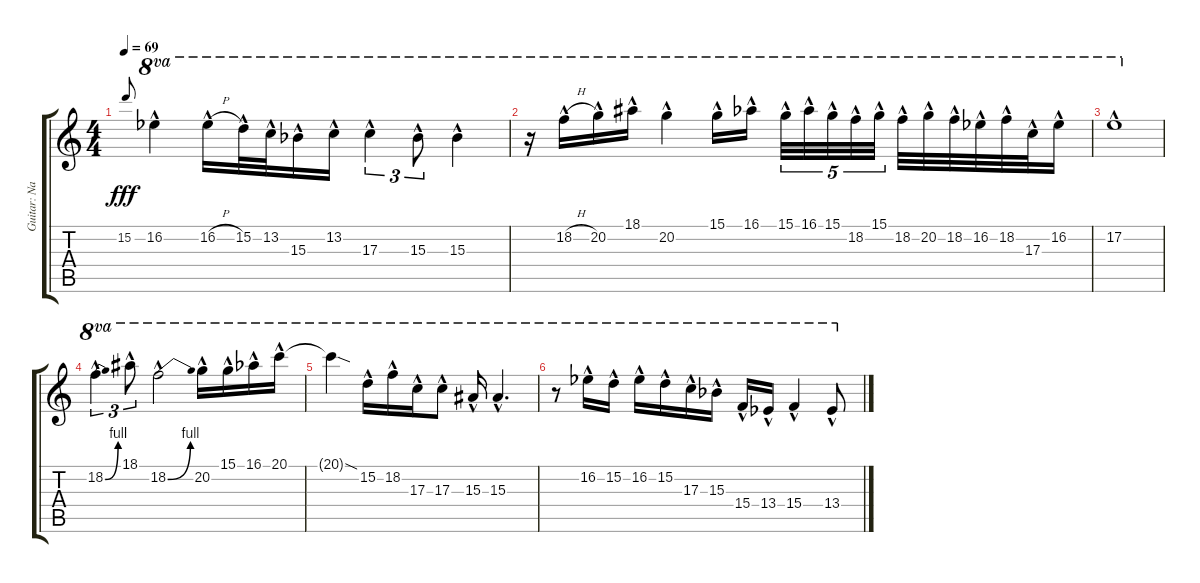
\track ("Guitar: Nancy" "Guitar: Na") {instrument overdrivenguitar}
\staff {score tabs}
\tuning (E4 B3 G3 D3 A2 E2) {hide}
\ts (4 4)
\tempo 69
\clef g2
\ks c
15.2.8{gr onbeat dy fff} 16.2{hac acc b}.4{ot 8va} 16.2{h hac acc b}.16{ot 8va} 15.2{hac}.32{ot 8va} 13.2{hac}.32{ot 8va} 15.3{hac acc b}.16{ot 8va} 13.2{hac}.16{ot 8va} 17.3{hac}.4{tu (3 2) ot 8va} 15.3{hac acc b}.8{tu (3 2) ot 8va} 15.3{hac acc b}.4{ot 8va} |
r.16{ot 8va} 18.2{h hac}.16{ot 8va} 20.2{hac}.16{ot 8va} 18.1{hac}.16{ot 8va} 20.2{hac}.4{ot 8va} 15.1{hac}.16{ot 8va} 16.1{hac acc b}.16{ot 8va beam splitsecondary} 15.1{hac}.32{tu (5 4) ot 8va} 16.1{hac acc b}.32{tu (5 4) ot 8va} 15.1{hac}.32{tu (5 4) ot 8va} 18.2{hac}.32{tu (5 4) ot 8va} 15.1{hac}.32{tu (5 4) ot 8va} 18.2{hac}.32{ot 8va} 20.2{hac}.32{ot 8va} 18.2{hac}.32{ot 8va} 16.2{hac acc b}.32{ot 8va} 18.2{hac}.32{ot 8va} 17.3{hac}.32{ot 8va} 16.2{hac acc b}.16{ot 8va} |
17.2{hac}.1{ot 8va} |
18.2{be (bend 0 0 60 4) hac}.4{tu (3 2) ot 8va} 18.1{hac}.8{tu (3 2) ot 8va} 18.2{be (bend 0 0 60 4) hac}.2{ot 8va} 20.2{hac}.16{ot 8va} 15.1{hac}.16{ot 8va} 16.1{hac acc b}.16{ot 8va} 20.1{hac}.16{ot 8va} |
20.1{sod t}.4{ot 8va} 15.2{hac}.16{ot 8va} 18.2{hac}.16{ot 8va} 17.3{hac}.16{ot 8va} 17.3{hac}.8{ot 8va} 15.3{hac}.16{ot 8va} 15.3{hac}.4{d ot 8va} |
r.8{ot 8va} 16.2{hac acc b}.16{ot 8va} 15.2{hac}.16{ot 8va} 16.2{hac acc b}.16{ot 8va} 15.2{hac}.16{ot 8va} 17.3{hac}.16{ot 8va} 15.3{hac acc b}.16{ot 8va} 15.4{hac}.16{ot 8va} 13.4{hac acc b}.16{ot 8va} 15.4{hac}.4{ot 8va} 13.4{hac acc b}.8{ot 8va}
